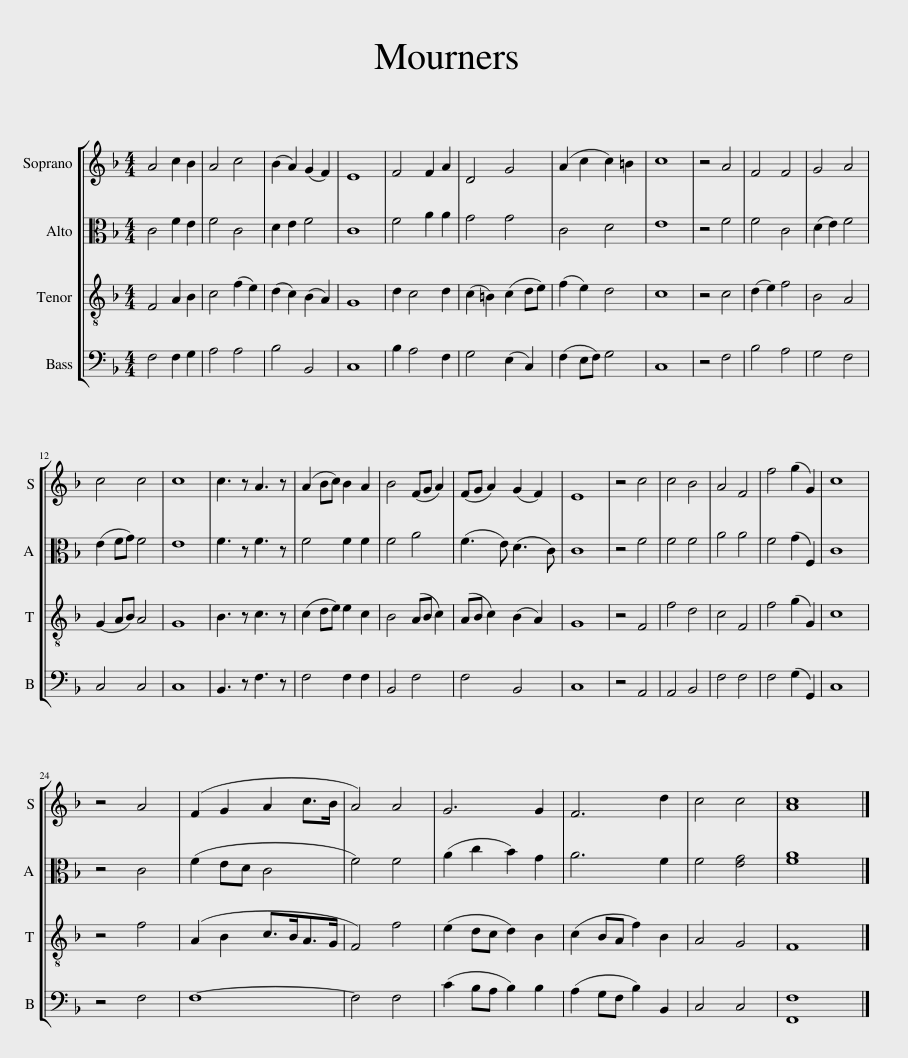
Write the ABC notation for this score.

X:1
%%score [ 1 2 3 4 ]
L:1/8
M:4/4
I:linebreak $
K:F
V:1 treble
V:2 alto
V:3 treble-8
V:4 bass
V:1
 A4 c2 B2 | A4 c4 | (B2 A2) (G2 F2) | E8 | F4 F2 A2 | %5
 D4 G4 | (A2 c2 c2) =B2 | c8 | z4 A4 | F4 F4 | %10
 G4 A4 |$ c4 c4 | c8 | c3 z A3 z | (A2 Bc) B2 A2 | %15
 B4 (FG A2) | (FG A2) (G2 F2) | E8 | z4 c4 | c4 B4 | %20
 A4 F4 | f4 (g2 G2) | c8 |$ z4 A4 | (F2 G2 A2 c>B | %25
 A4) A4 | G6 G2 | F6 d2 | c4 c4 | [Ac]8 |] %30
V:2
 C4 F2 E2 | F4 C4 | D2 E2 F4 | C8 | F4 A2 A2 | %5
 G4 G4 | C4 D4 | E8 | z4 F4 | F4 C4 | %10
 (D2 E2) F4 |$ (E2 FG) F4 | E8 | F3 z F3 z | F4 F2 F2 | %15
 F4 A4 | (F3 E) (D3 C) | C8 | z4 F4 | F4 F4 | %20
 A4 A4 | F4 (G2 F,2) | C8 |$ z4 C4 | (F2 ED C4 | %25
 F4) F4 | (A2 c2 B2) G2 | A6 F2 | F4 [EG]4 | [FA]8 |] %30
V:3
 F4 A2 B2 | c4 (f2 e2) | (d2 c2) (B2 A2) | G8 | d2 c4 d2 | %5
 (c2 =B2) (c2 de) | (f2 e2) d4 | c8 | z4 c4 | (d2 e2) f4 | %10
 B4 A4 |$ (G2 AB) A4 | G8 | B3 z c3 z | (c2 de) e2 c2 | %15
 B4 (AB c2) | (AB c2) (B2 A2) | G8 | z4 F4 | f4 d4 | %20
 c4 F4 | f4 (g2 G2) | c8 |$ z4 f4 | (A2 B2 c>BA>G | %25
 F4) f4 | (e2 dc d2) B2 | (c2 BA f2) B2 | A4 G4 | F8 |] %30
V:4
 F,4 F,2 G,2 | A,4 A,4 | B,4 B,,4 | C,8 | B,2 A,4 F,2 | %5
 G,4 (E,2 C,2) | (F,2 E,F,) G,4 | C,8 | z4 F,4 | B,4 A,4 | %10
 G,4 F,4 |$ C,4 C,4 | C,8 | B,,3 z F,3 z | F,4 F,2 F,2 | %15
 B,,4 F,4 | F,4 B,,4 | C,8 | z4 A,,4 | A,,4 B,,4 | %20
 F,4 F,4 | F,4 (G,2 G,,2) | C,8 |$ z4 F,4 | F,8- | %25
 F,4 F,4 | (C2 B,A, B,2) B,2 | (A,2 G,F, B,2) B,,2 | C,4 C,4 | [F,,F,]8 |] %30
